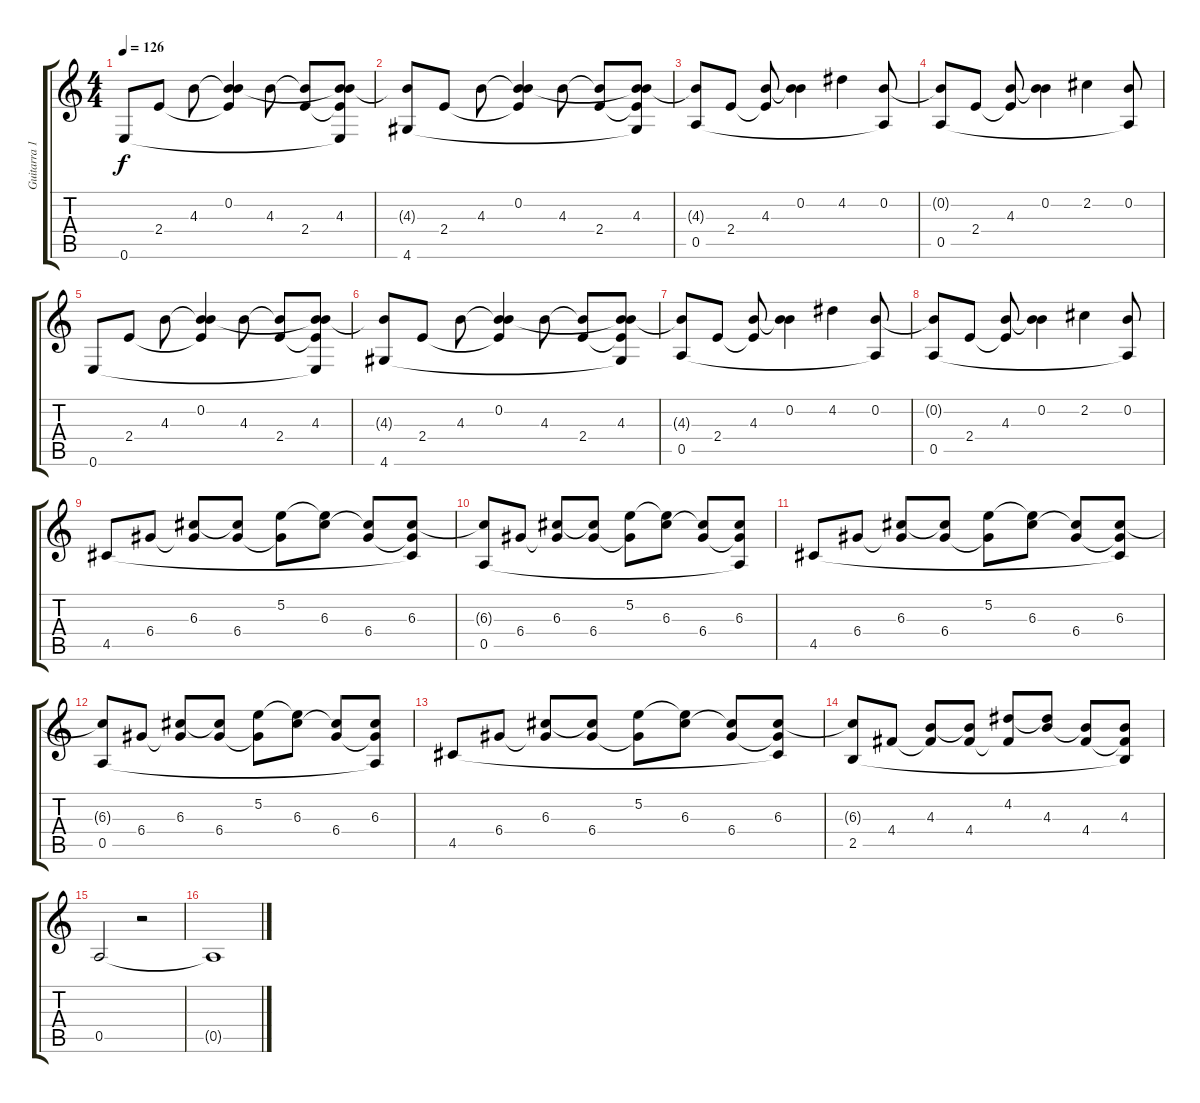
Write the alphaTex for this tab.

\track ("Guitarra 1" "Guitarra 1") {instrument acousticguitarsteel}
\staff {score tabs}
\tuning (E4 B3 G3 D3 A2 E2) {hide}
\ts (4 4)
\tempo 126
\clef g2
\ks c
0.6.8{dy f} 2.4.8 4.3.8 (0.2 4.3{t} 2.4{t}).4 4.3.8 (4.3{t} 2.4).8 (0.2{t} 4.3 2.4{t} 0.6{t}).8 |
(4.3{t} 4.6).8 2.4.8 4.3.8 (0.2 4.3{t} 2.4{t}).4 4.3.8 (4.3{t} 2.4).8 (0.2{t} 4.3 2.4{t} 4.6{t}).8 |
(4.3{t} 0.5).8 2.4.8 (4.3 2.4{t}).8 (0.2 4.3{t}).4 4.2.4 (0.2 0.5{t}).8 |
(0.2{t} 0.5).8 2.4.8 (4.3 2.4{t}).8 (0.2 4.3{t}).4 2.2.4 (0.2 0.5{t}).8 |
0.6.8 2.4.8 4.3.8 (0.2 4.3{t} 2.4{t}).4 4.3.8 (4.3{t} 2.4).8 (0.2{t} 4.3 2.4{t} 0.6{t}).8 |
(4.3{t} 4.6).8 2.4.8 4.3.8 (0.2 4.3{t} 2.4{t}).4 4.3.8 (4.3{t} 2.4).8 (0.2{t} 4.3 2.4{t} 4.6{t}).8 |
(4.3{t} 0.5).8 2.4.8 (4.3 2.4{t}).8 (0.2 4.3{t}).4 4.2.4 (0.2 0.5{t}).8 |
(0.2{t} 0.5).8 2.4.8 (4.3 2.4{t}).8 (0.2 4.3{t}).4 2.2.4 (0.2 0.5{t}).8 |
4.5.8{volume 11} 6.4.8 (6.3 6.4{t}).8 (6.3{t} 6.4).8 (5.2 6.4{t}).8 (5.2{t} 6.3).8 (6.3{t} 6.4).8 (6.3 6.4{t} 4.5{t}).8 |
(6.3{t} 0.5).8 6.4.8 (6.3 6.4{t}).8 (6.3{t} 6.4).8 (5.2 6.4{t}).8 (5.2{t} 6.3).8 (6.3{t} 6.4).8 (6.3 6.4{t} 0.5{t}).8 |
4.5.8 6.4.8 (6.3 6.4{t}).8 (6.3{t} 6.4).8 (5.2 6.4{t}).8 (5.2{t} 6.3).8 (6.3{t} 6.4).8 (6.3 6.4{t} 4.5{t}).8 |
(6.3{t} 0.5).8 6.4.8 (6.3 6.4{t}).8 (6.3{t} 6.4).8 (5.2 6.4{t}).8 (5.2{t} 6.3).8 (6.3{t} 6.4).8 (6.3 6.4{t} 0.5{t}).8 |
4.5.8 6.4.8 (6.3 6.4{t}).8 (6.3{t} 6.4).8 (5.2 6.4{t}).8 (5.2{t} 6.3).8 (6.3{t} 6.4).8 (6.3 6.4{t} 4.5{t}).8 |
(6.3{t} 2.5).8 4.4.8 (4.3 4.4{t}).8 (4.3{t} 4.4).8 (4.2 4.4{t}).8 (4.2{t} 4.3).8 (4.3{t} 4.4).8 (4.3 4.4{t} 2.5{t}).8 |
0.5.2 r.2 |
0.5{t}.1
